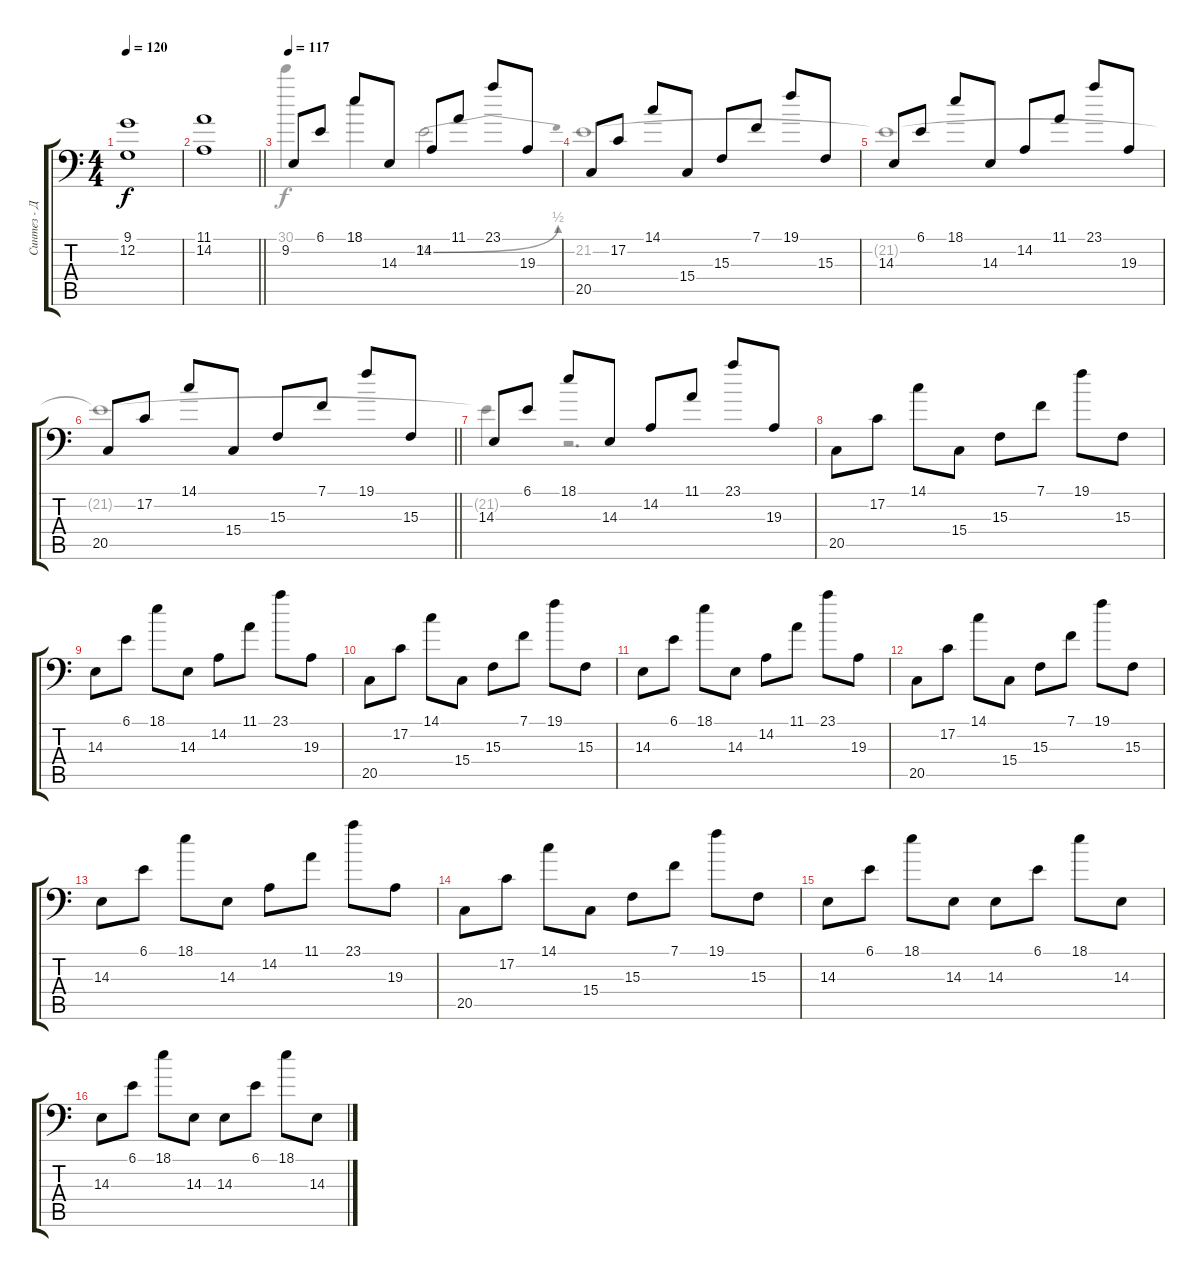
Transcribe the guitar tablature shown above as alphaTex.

\track ("Синтез - Дэн Фертита" "Синтез - Д") {instrument lead8bassandlead}
\staff {score tabs}
\tuning (Bb3 G2 D2 A1 E1 B0) {hide}
\voice
\ts (4 4)
\tempo 120
\clef f4
\ks c
(9.1 12.2).1{dy f} |
\barLineRight lightlight
(11.1 14.2).1 |
\tempo 117
9.2.8 6.1.8 18.1.8 14.3.8 14.2.8 11.1.8 23.1.8 19.3.8 |
20.5.8 17.2.8 14.1.8 15.4.8 15.3.8 7.1.8 19.1.8 15.3.8 |
14.3.8 6.1.8 18.1.8 14.3.8 14.2.8 11.1.8 23.1.8 19.3.8 |
\barLineRight lightlight
20.5.8 17.2.8 14.1.8 15.4.8 15.3.8 7.1.8 19.1.8 15.3.8 |
14.3.8 6.1.8 18.1.8 14.3.8 14.2.8 11.1.8 23.1.8 19.3.8 |
20.5.8 17.2.8 14.1.8 15.4.8 15.3.8 7.1.8 19.1.8 15.3.8 |
14.3.8 6.1.8 18.1.8 14.3.8 14.2.8 11.1.8 23.1.8 19.3.8 |
20.5.8 17.2.8 14.1.8 15.4.8 15.3.8 7.1.8 19.1.8 15.3.8 |
14.3.8 6.1.8 18.1.8 14.3.8 14.2.8 11.1.8 23.1.8 19.3.8 |
20.5.8 17.2.8 14.1.8 15.4.8 15.3.8 7.1.8 19.1.8 15.3.8 |
14.3.8 6.1.8 18.1.8 14.3.8 14.2.8 11.1.8 23.1.8 19.3.8 |
20.5.8 17.2.8 14.1.8 15.4.8 15.3.8 7.1.8 19.1.8 15.3.8 |
14.3.8 6.1.8 18.1.8 14.3.8 14.3.8 6.1.8 18.1.8 14.3.8 |
14.3.8 6.1.8 18.1.8 14.3.8 14.3.8 6.1.8 18.1.8 14.3.8
\voice
\clef f4
\ottava regular
\simile none
\ks c
|
\barLineRight lightlight
|
30.1.4 18.1.4 21.2{be (bend 0 0 60 2)}.2 |
21.2.1 |
21.2{t}.1{dy f} |
\barLineRight lightlight
21.2{t}.1 |
21.2{t}.4 r.2{d} |
|
|
|
|
|
|
|
|
